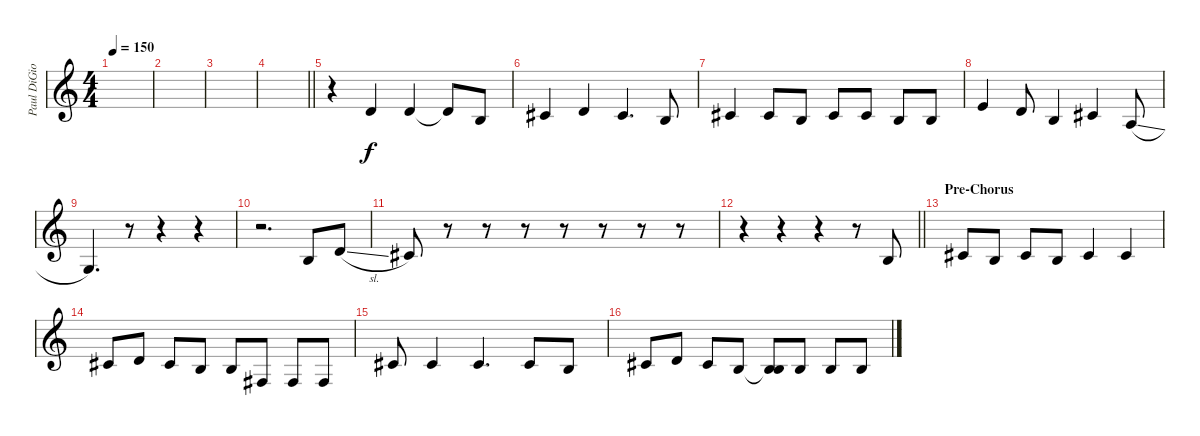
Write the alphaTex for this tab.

\track ("Paul DiGiovanni (Backup Vocals/Harmonies" "Paul DiGio") {instrument clarinet}
\staff {score}
\tuning (E4 B3 G3 D3 A2 E2) {hide}
\ts (4 4)
\tempo 150
\clef g2
\ks c
|
|
|
\barLineRight lightlight
|
r.4 3.2.4 3.2.4 3.2{t}.8 4.3.8 |
2.2.4 3.2.4 2.2.4{d} 0.2.8 |
2.2.4 2.2.8 0.2.8 2.2.8 2.2.8 0.2.8 0.2.8 |
0.1.4 3.2.8 0.2.4 2.2.4 2.3{sl}.8 |
0.3.4{d} r.8 r.4 r.4 |
r.2{d} 0.2.8 3.2{sl}.8 |
2.2.8 r.8 r.8 r.8 r.8 r.8 r.8 r.8 |
\barLineRight lightlight
r.4 r.4 r.4 r.8 0.2.8 |
\section ("" "Pre-Chorus")
2.2.8 0.2.8 2.2.8 0.2.8 2.2.4 2.2.4 |
2.2.8 3.2.8 2.2.8 0.2.8 0.2.8 4.4.8 4.4.8 4.4.8 |
2.2.8 2.2.4 2.2.4{d} 2.2.8 0.2.8 |
2.2.8 3.2.8 2.2.8 0.2.8 (0.2{t} 4.3).8 0.2.8 0.2.8 0.2.8
